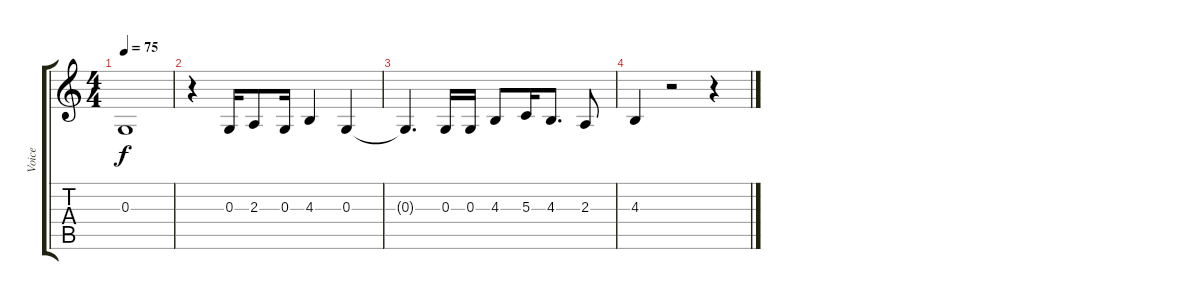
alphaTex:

\track ("Voice" "Voice") {instrument altosax}
\staff {score tabs}
\tuning (E4 B3 G3 D3 A2 E2) {hide}
\ts (4 4)
\tempo 75
\clef g2
\ks c
0.3{t}.1{dy f} |
r.4 0.3.16 2.3.8 0.3.16 4.3.4 0.3.4 |
0.3{t}.4{d} 0.3.16 0.3.16 4.3.8 5.3.16 4.3.8{d} 2.3.8 |
4.3.4 r.2 r.4
